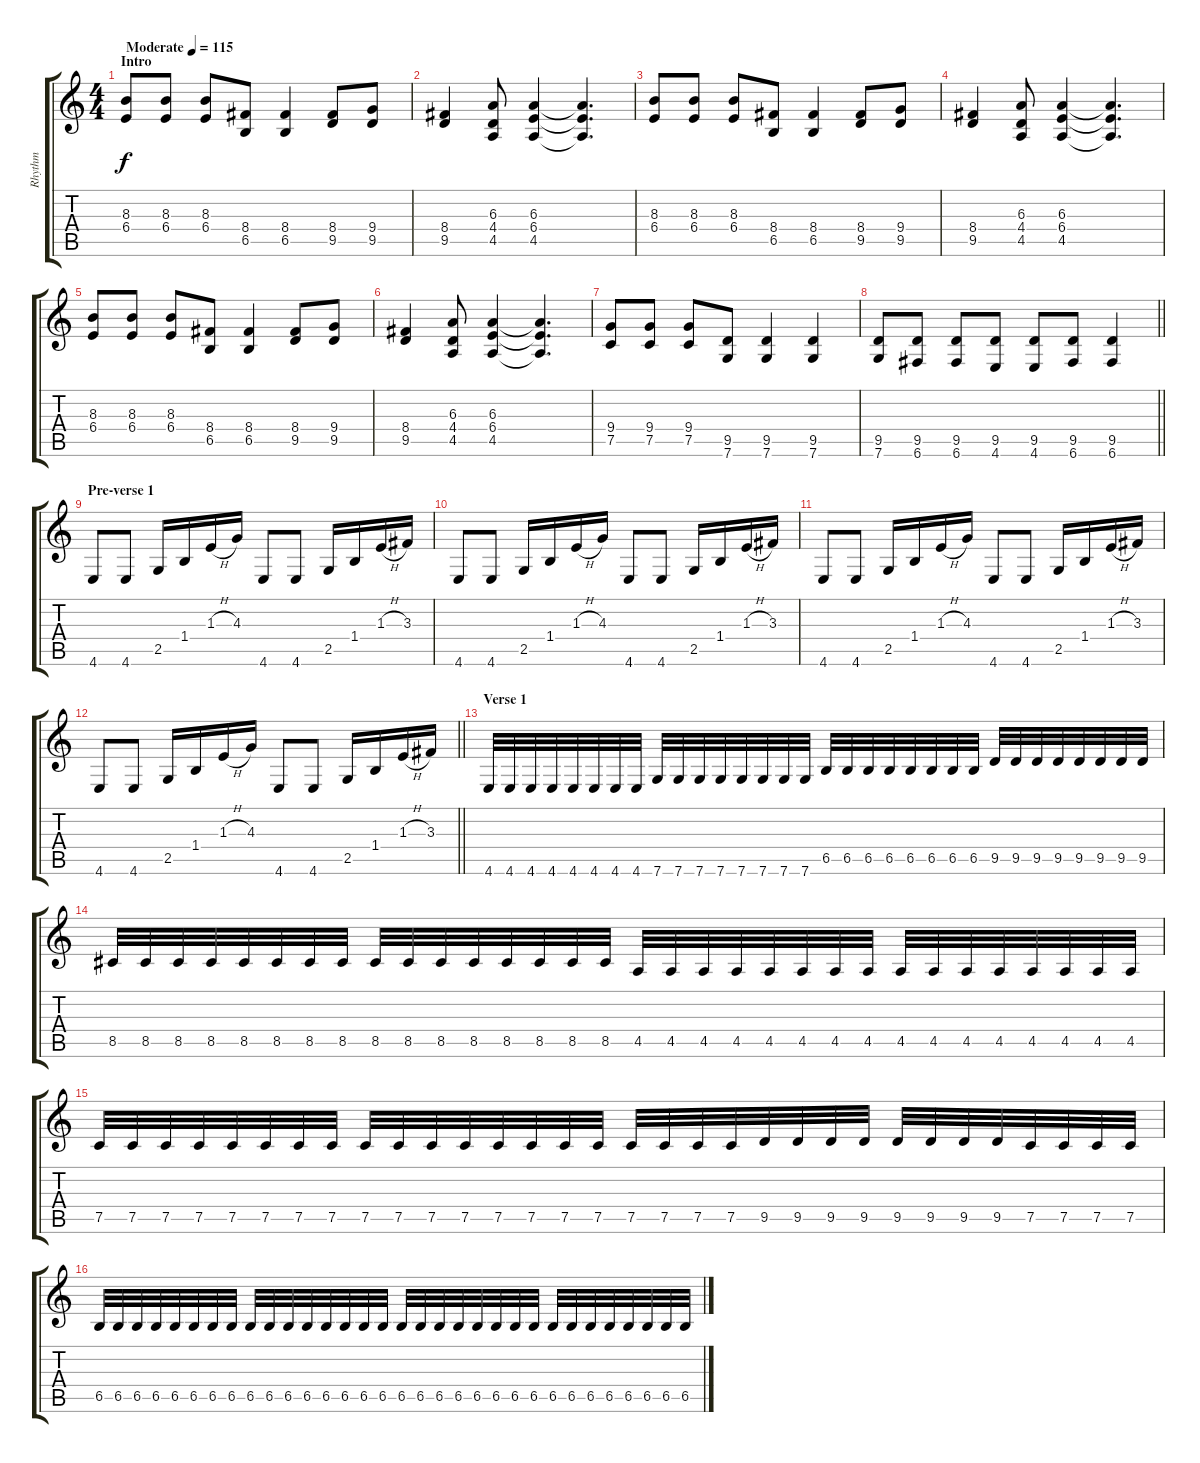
\track ("Rhythm" "Rhythm") {instrument distortionguitar}
\staff {score tabs}
\tuning (C4 G3 Eb3 Bb2 F2 C2) {hide}
\ts (4 4)
\section ("" "Intro")
\tempo (115 "Moderate")
\clef g2
\ks c
(8.3 6.4).8{dy f instrument distortionguitar} (8.3 6.4).8 (8.3 6.4).8 (8.4 6.5).8 (8.4 6.5).4 (8.4 9.5).8 (9.4 9.5).8 |
(8.4 9.5).4 (6.3 4.4 4.5).8 (6.3 6.4 4.5).4 (6.3{t} 6.4{t} 4.5{t}).4{d} |
(8.3 6.4).8 (8.3 6.4).8 (8.3 6.4).8 (8.4 6.5).8 (8.4 6.5).4 (8.4 9.5).8 (9.4 9.5).8 |
(8.4 9.5).4 (6.3 4.4 4.5).8 (6.3 6.4 4.5).4 (6.3{t} 6.4{t} 4.5{t}).4{d} |
(8.3 6.4).8 (8.3 6.4).8 (8.3 6.4).8 (8.4 6.5).8 (8.4 6.5).4 (8.4 9.5).8 (9.4 9.5).8 |
(8.4 9.5).4 (6.3 4.4 4.5).8 (6.3 6.4 4.5).4 (6.3{t} 6.4{t} 4.5{t}).4{d} |
(9.4 7.5).8 (9.4 7.5).8 (9.4 7.5).8 (9.5 7.6).8 (9.5 7.6).4 (9.5 7.6).4 |
\barLineRight lightlight
(9.5 7.6).8 (9.5 6.6).8 (9.5 6.6).8 (9.5 4.6).8 (9.5 4.6).8 (9.5 6.6).8 (9.5 6.6).4 |
\section ("" "Pre-verse 1")
4.6.8 4.6.8 2.5.16 1.4.16 1.3{h}.16 4.3.16 4.6.8 4.6.8 2.5.16 1.4.16 1.3{h}.16 3.3.16 |
4.6.8 4.6.8 2.5.16 1.4.16 1.3{h}.16 4.3.16 4.6.8 4.6.8 2.5.16 1.4.16 1.3{h}.16 3.3.16 |
4.6.8 4.6.8 2.5.16 1.4.16 1.3{h}.16 4.3.16 4.6.8 4.6.8 2.5.16 1.4.16 1.3{h}.16 3.3.16 |
\barLineRight lightlight
4.6.8 4.6.8 2.5.16 1.4.16 1.3{h}.16 4.3.16 4.6.8 4.6.8 2.5.16 1.4.16 1.3{h}.16 3.3.16 |
\section ("" "Verse 1")
4.6.32 4.6.32 4.6.32 4.6.32 4.6.32 4.6.32 4.6.32 4.6.32 7.6.32 7.6.32 7.6.32 7.6.32 7.6.32 7.6.32 7.6.32 7.6.32 6.5.32 6.5.32 6.5.32 6.5.32 6.5.32 6.5.32 6.5.32 6.5.32 9.5.32 9.5.32 9.5.32 9.5.32 9.5.32 9.5.32 9.5.32 9.5.32 |
8.5.32 8.5.32 8.5.32 8.5.32 8.5.32 8.5.32 8.5.32 8.5.32 8.5.32 8.5.32 8.5.32 8.5.32 8.5.32 8.5.32 8.5.32 8.5.32 4.5.32 4.5.32 4.5.32 4.5.32 4.5.32 4.5.32 4.5.32 4.5.32 4.5.32 4.5.32 4.5.32 4.5.32 4.5.32 4.5.32 4.5.32 4.5.32 |
7.5.32 7.5.32 7.5.32 7.5.32 7.5.32 7.5.32 7.5.32 7.5.32 7.5.32 7.5.32 7.5.32 7.5.32 7.5.32 7.5.32 7.5.32 7.5.32 7.5.32 7.5.32 7.5.32 7.5.32 9.5.32 9.5.32 9.5.32 9.5.32 9.5.32 9.5.32 9.5.32 9.5.32 7.5.32 7.5.32 7.5.32 7.5.32 |
6.5.32 6.5.32 6.5.32 6.5.32 6.5.32 6.5.32 6.5.32 6.5.32 6.5.32 6.5.32 6.5.32 6.5.32 6.5.32 6.5.32 6.5.32 6.5.32 6.5.32 6.5.32 6.5.32 6.5.32 6.5.32 6.5.32 6.5.32 6.5.32 6.5.32 6.5.32 6.5.32 6.5.32 6.5.32 6.5.32 6.5.32 6.5.32
